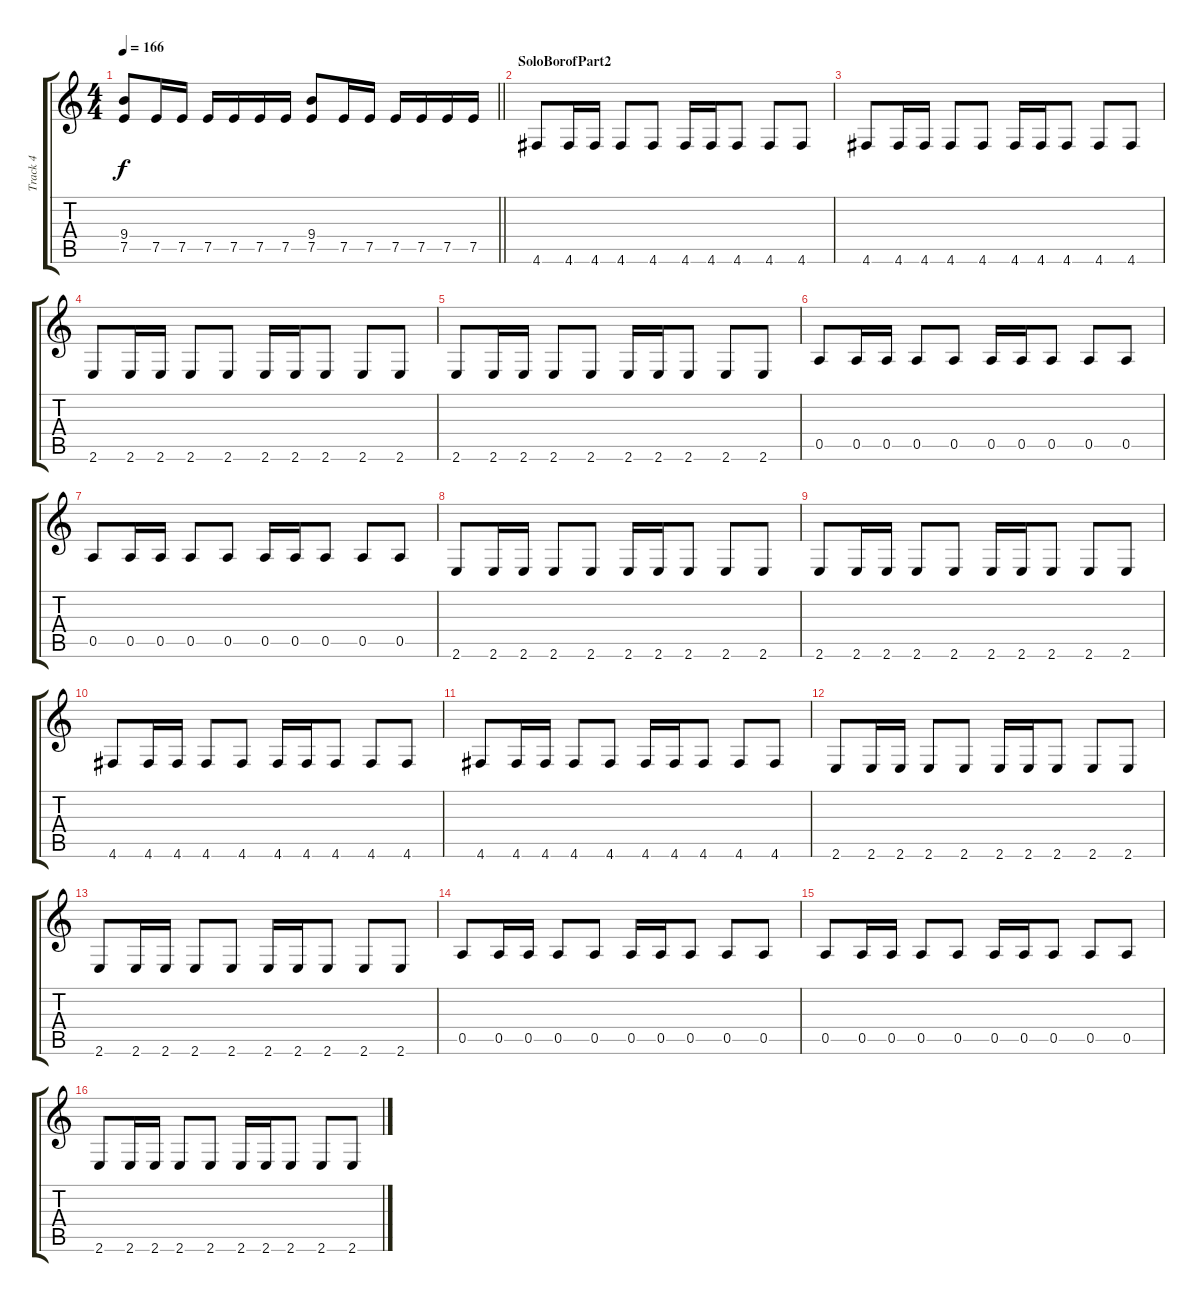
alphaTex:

\track ("Track 4" "Track 4") {instrument distortionguitar}
\staff {score tabs}
\tuning (E4 B3 G3 D3 A2 D2) {hide}
\ts (4 4)
\tempo 166
\clef g2
\barLineRight lightlight
\ks aminor
(9.4 7.5).8{dy f} 7.5.16 7.5.16 7.5.16 7.5.16 7.5.16 7.5.16 (9.4 7.5).8 7.5.16 7.5.16 7.5.16 7.5.16 7.5.16 7.5.16 |
\section ("" "SoloBorofPart2")
4.6.8 4.6.16 4.6.16 4.6.8 4.6.8 4.6.16 4.6.16 4.6.8 4.6.8 4.6.8 |
4.6.8 4.6.16 4.6.16 4.6.8 4.6.8 4.6.16 4.6.16 4.6.8 4.6.8 4.6.8 |
2.6.8 2.6.16 2.6.16 2.6.8 2.6.8 2.6.16 2.6.16 2.6.8 2.6.8 2.6.8 |
2.6.8 2.6.16 2.6.16 2.6.8 2.6.8 2.6.16 2.6.16 2.6.8 2.6.8 2.6.8 |
0.5.8 0.5.16 0.5.16 0.5.8 0.5.8 0.5.16 0.5.16 0.5.8 0.5.8 0.5.8 |
0.5.8 0.5.16 0.5.16 0.5.8 0.5.8 0.5.16 0.5.16 0.5.8 0.5.8 0.5.8 |
2.6.8 2.6.16 2.6.16 2.6.8 2.6.8 2.6.16 2.6.16 2.6.8 2.6.8 2.6.8 |
2.6.8 2.6.16 2.6.16 2.6.8 2.6.8 2.6.16 2.6.16 2.6.8 2.6.8 2.6.8 |
4.6.8 4.6.16 4.6.16 4.6.8 4.6.8 4.6.16 4.6.16 4.6.8 4.6.8 4.6.8 |
4.6.8 4.6.16 4.6.16 4.6.8 4.6.8 4.6.16 4.6.16 4.6.8 4.6.8 4.6.8 |
2.6.8 2.6.16 2.6.16 2.6.8 2.6.8 2.6.16 2.6.16 2.6.8 2.6.8 2.6.8 |
2.6.8 2.6.16 2.6.16 2.6.8 2.6.8 2.6.16 2.6.16 2.6.8 2.6.8 2.6.8 |
0.5.8 0.5.16 0.5.16 0.5.8 0.5.8 0.5.16 0.5.16 0.5.8 0.5.8 0.5.8 |
0.5.8 0.5.16 0.5.16 0.5.8 0.5.8 0.5.16 0.5.16 0.5.8 0.5.8 0.5.8 |
2.6.8 2.6.16 2.6.16 2.6.8 2.6.8 2.6.16 2.6.16 2.6.8 2.6.8 2.6.8
